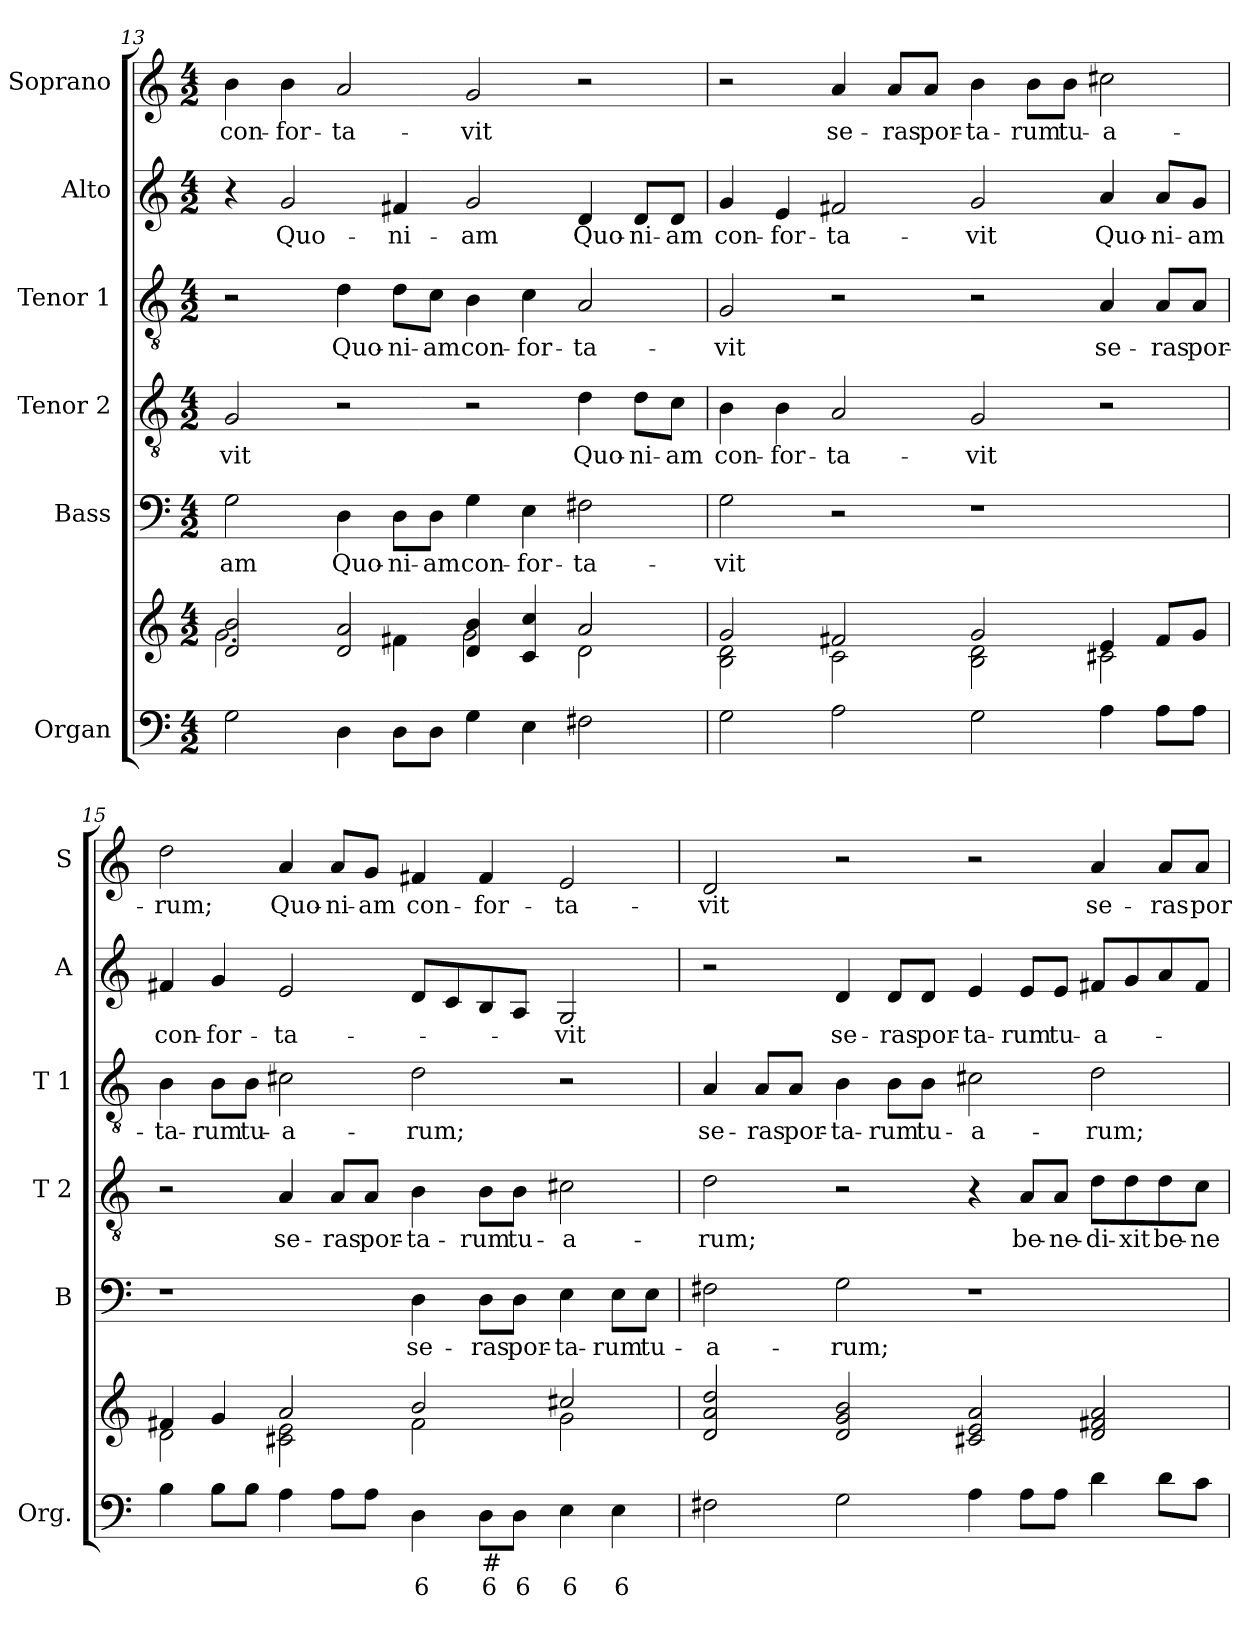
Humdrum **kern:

**kern	**text	**text	**kern	**kern	**text	**kern	**text	**kern	**text	**kern	**text	**kern	**text
*part6	*part6	*part6	*part6	*part5	*part5	*part4	*part4	*part3	*part3	*part2	*part2	*part1	*part1
*staff7	*staff7	*staff7	*staff6	*staff5	*staff5	*staff4	*staff4	*staff3	*staff3	*staff2	*staff2	*staff1	*staff1
*I"Organ	*	*	*	*I"Bass	*	*I"Tenor 2	*	*I"Tenor 1	*	*I"Alto	*	*I"Soprano	*
*I'Org.	*	*	*	*I'B	*	*I'T 2	*	*I'T 1	*	*I'A	*	*I'S	*
!!LO:PB:g=z
*clefF4	*	*	*clefG2	*clefF4	*	*clefGv2	*	*clefGv2	*	*clefG2	*	*clefG2	*
*k[]	*	*	*k[]	*k[]	*	*k[]	*	*k[]	*	*k[]	*	*k[]	*
*M4/2	*	*	*M4/2	*M4/2	*	*M4/2	*	*M4/2	*	*M4/2	*	*M4/2	*
=13	=13	=13	=13	=13	=13	=13	=13	=13	=13	=13	=13	=13	=13
*	*	*	*^	*	*	*	*	*	*	*	*	*	*
!	!	!	!	!	!	!LO:LY:b	!	!LO:LY:b	!	!	!	!	!	!LO:LY:b
2G\	.	.	2d!/ 2b!/	2.g!\	2G\	-am	2G/	-vit	2r	.	4r	.	4b\	con-
!	!	!	!	!	!	!	!	!	!	!	!	!LO:LY:b	!	!LO:LY:b
.	.	.	.	.	.	.	.	.	.	.	2g/	Quo-	4b\	-for-
!	!	!	!	!	!	!LO:LY:b	!	!	!	!LO:LY:b	!	!	!	!LO:LY:b
4D\	.	.	2d!/ 2a!/	.	4D\	Quo-	2r	.	4d\	Quo-	.	.	2a/	-ta-
!	!	!	!	!	!	!LO:LY:b	!	!	!	!LO:LY:b	!	!LO:LY:b	!	!
8D\L	.	.	.	4f#X!\	8D\L	-ni-	.	.	8d\L	-ni-	4f#X/	-ni-	.	.
!	!	!	!	!	!	!LO:LY:b	!	!	!	!LO:LY:b	!	!	!	!
8D\J	.	.	.	.	8D\J	-am	.	.	8c\J	-am	.	.	.	.
!	!	!	!	!	!	!LO:LY:b	!	!	!	!LO:LY:b	!	!LO:LY:b	!	!LO:LY:b
4G\	.	.	4d!/ 4b!/	2g!\	4G\	con-	2r	.	4B\	con-	2g/	-am	2g/	-vit
!	!	!	!	!	!	!LO:LY:b	!	!	!	!LO:LY:b	!	!	!	!
4E\	.	.	4c!/ 4cc!/	.	4E\	-for-	.	.	4c\	-for-	.	.	.	.
!	!	!	!	!	!	!LO:LY:b	!	!LO:LY:b	!	!LO:LY:b	!	!LO:LY:b	!	!
2F#X\	.	.	2a!/	2d!\	2F#X\	-ta-	4d\	Quo-	2A/	-ta-	4d/	Quo-	2r	.
!	!	!	!	!	!	!	!	!LO:LY:b	!	!	!	!LO:LY:b	!	!
.	.	.	.	.	.	.	8d\L	-ni-	.	.	8d/L	-ni-	.	.
!	!	!	!	!	!	!	!	!LO:LY:b	!	!	!	!LO:LY:b	!	!
.	.	.	.	.	.	.	8c\J	-am	.	.	8d/J	-am	.	.
=14	=14	=14	=14	=14	=14	=14	=14	=14	=14	=14	=14	=14	=14	=14
!	!	!	!	!	!	!LO:LY:b	!	!LO:LY:b	!	!LO:LY:b	!	!LO:LY:b	!	!
2G\	.	.	2g!/	2B!\ 2d!\	2G\	-vit	4B\	con-	2G/	-vit	4g/	con-	2r	.
!	!	!	!	!	!	!	!	!LO:LY:b	!	!	!	!LO:LY:b	!	!
.	.	.	.	.	.	.	4B\	-for-	.	.	4e/	-for-	.	.
!	!	!	!	!	!	!	!	!LO:LY:b	!	!	!	!LO:LY:b	!	!LO:LY:b
2A\	.	.	2f#X!/	2c!\	2r	.	2A/	-ta-	2r	.	2f#X/	-ta-	4a/	se-
!	!	!	!	!	!	!	!	!	!	!	!	!	!	!LO:LY:b
.	.	.	.	.	.	.	.	.	.	.	.	.	8a/L	-ras
!	!	!	!	!	!	!	!	!	!	!	!	!	!	!LO:LY:b
.	.	.	.	.	.	.	.	.	.	.	.	.	8a/J	por-
!	!	!	!	!	!	!	!	!LO:LY:b	!	!	!	!LO:LY:b	!	!LO:LY:b
2G\	.	.	2g!/	2B!\ 2d!\	1r	.	2G/	-vit	2r	.	2g/	-vit	4b\	-ta-
!	!	!	!	!	!	!	!	!	!	!	!	!	!	!LO:LY:b
.	.	.	.	.	.	.	.	.	.	.	.	.	8b\L	-rum
!	!	!	!	!	!	!	!	!	!	!	!	!	!	!LO:LY:b
.	.	.	.	.	.	.	.	.	.	.	.	.	8b\J	tu-
!	!	!	!	!	!	!	!	!	!	!LO:LY:b	!	!LO:LY:b	!	!LO:LY:b
4A\	.	.	4e!/	2c#X!\	.	.	2r	.	4A/	se-	4a/	Quo-	2cc#X\	-a-
!	!	!	!	!	!	!	!	!	!	!LO:LY:b	!	!LO:LY:b	!	!
8A\L	.	.	8f#!/L	.	.	.	.	.	8A/L	-ras	8a/L	-ni-	.	.
!	!	!	!	!	!	!	!	!	!	!LO:LY:b	!	!LO:LY:b	!	!
8A\J	.	.	8g!/J	.	.	.	.	.	8A/J	por-	8g/J	-am	.	.
!!LO:LB:g=z
=15	=15	=15	=15	=15	=15	=15	=15	=15	=15	=15	=15	=15	=15	=15
!	!	!	!	!	!	!	!	!	!	!LO:LY:b	!	!LO:LY:b	!	!LO:LY:b
4B!\	.	.	4f#X!/	2d!\	1r	.	2r	.	4B\	-ta-	4f#X/	con-	2dd\	-rum;
!	!	!	!	!	!	!	!	!	!	!LO:LY:b	!	!LO:LY:b	!	!
8B!\L	.	.	4g!/	.	.	.	.	.	8B\L	-rum	4g/	-for-	.	.
!	!	!	!	!	!	!	!	!	!	!LO:LY:b	!	!	!	!
8B!\J	.	.	.	.	.	.	.	.	8B\J	tu-	.	.	.	.
!	!	!	!	!	!	!	!	!LO:LY:b	!	!LO:LY:b	!	!LO:LY:b	!	!LO:LY:b
4A!\	.	.	2a!/	2c#X!\ 2e!\	.	.	4A/	se-	2c#X\	-a-	2e/	-ta-	4a/	Quo-
!	!	!	!	!	!	!	!	!LO:LY:b	!	!	!	!	!	!LO:LY:b
8A!\L	.	.	.	.	.	.	8A/L	-ras	.	.	.	.	8a/L	-ni-
!	!	!	!	!	!	!	!	!LO:LY:b	!	!	!	!	!	!LO:LY:b
8A!\J	.	.	.	.	.	.	8A/J	por-	.	.	.	.	8g/J	-am
!	!	!LO:LY:b	!	!	!	!LO:LY:b	!	!LO:LY:b	!	!LO:LY:b	!	!	!	!LO:LY:b
4D\	.	6	2b!/	2f#!\	4D\	se-	4B\	-ta-	2d\	-rum;	8d/L	.	4f#X/	con-
.	.	.	.	.	.	.	.	.	.	.	8c/	.	.	.
!	!LO:LY:b	!LO:LY:b	!	!	!	!LO:LY:b	!	!LO:LY:b	!	!	!	!	!	!LO:LY:b
8D\L	#	6	.	.	8D\L	-ras	8B\L	-rum	.	.	8B/	.	4f#/	-for-
!	!	!LO:LY:b	!	!	!	!LO:LY:b	!	!LO:LY:b	!	!	!	!	!	!
8D\J	.	6	.	.	8D\J	por-	8B\J	tu-	.	.	8A/J	.	.	.
!	!	!LO:LY:b	!	!	!	!LO:LY:b	!	!LO:LY:b	!	!	!	!LO:LY:b	!	!LO:LY:b
4E\	.	6	2cc#X!/	2g!\	4E\	-ta-	2c#X\	-a-	2r	.	2G/	-vit	2e/	-ta-
!	!	!LO:LY:b	!	!	!	!LO:LY:b	!	!	!	!	!	!	!	!
4E\	.	6	.	.	8E\L	-rum	.	.	.	.	.	.	.	.
!	!	!	!	!	!	!LO:LY:b	!	!	!	!	!	!	!	!
.	.	.	.	.	8E\J	tu-	.	.	.	.	.	.	.	.
*	*	*	*v	*v	*	*	*	*	*	*	*	*	*	*
=16	=16	=16	=16	=16	=16	=16	=16	=16	=16	=16	=16	=16	=16
!	!	!	!	!	!LO:LY:b	!	!LO:LY:b	!	!LO:LY:b	!	!	!	!LO:LY:b
2F#X\	.	.	2d!/ 2a!/ 2dd!/	2F#X\	-a-	2d\	-rum;	4A/	se-	2r	.	2d/	-vit
!	!	!	!	!	!	!	!	!	!LO:LY:b	!	!	!	!
.	.	.	.	.	.	.	.	8A/L	-ras	.	.	.	.
!	!	!	!	!	!	!	!	!	!LO:LY:b	!	!	!	!
.	.	.	.	.	.	.	.	8A/J	por-	.	.	.	.
!	!	!	!	!	!LO:LY:b	!	!	!	!LO:LY:b	!	!LO:LY:b	!	!
2G\	.	.	2d!/ 2g!/ 2b!/	2G\	-rum;	2r	.	4B\	-ta-	4d/	se-	2r	.
!	!	!	!	!	!	!	!	!	!LO:LY:b	!	!LO:LY:b	!	!
.	.	.	.	.	.	.	.	8B\L	-rum	8d/L	-ras	.	.
!	!	!	!	!	!	!	!	!	!LO:LY:b	!	!LO:LY:b	!	!
.	.	.	.	.	.	.	.	8B\J	tu-	8d/J	por-	.	.
!	!	!	!	!	!	!	!	!	!LO:LY:b	!	!LO:LY:b	!	!
4A\	.	.	2c#X!/ 2e!/ 2a!/	1r	.	4r	.	2c#X\	-a-	4e/	-ta-	2r	.
!	!	!	!	!	!	!	!LO:LY:b	!	!	!	!LO:LY:b	!	!
8A\L	.	.	.	.	.	8A/L	be-	.	.	8e/L	-rum	.	.
!	!	!	!	!	!	!	!LO:LY:b	!	!	!	!LO:LY:b	!	!
8A\J	.	.	.	.	.	8A/J	-ne-	.	.	8e/J	tu-	.	.
!	!	!	!	!	!	!	!LO:LY:b	!	!LO:LY:b	!	!LO:LY:b	!	!LO:LY:b
4d\	.	.	2d!/ 2f#X!/ 2a!/	.	.	8d\L	-di-	2d\	-rum;	8f#X/L	-a-	4a/	se-
!	!	!	!	!	!	!	!LO:LY:b	!	!	!	!	!	!
.	.	.	.	.	.	8d\	-xit	.	.	8g/	.	.	.
!	!	!	!	!	!	!	!LO:LY:b	!	!	!	!	!	!LO:LY:b
8d\L	.	.	.	.	.	8d\	be-	.	.	8a/	.	8a/L	-ras
!	!	!	!	!	!	!	!LO:LY:b	!	!	!	!	!	!LO:LY:b
8c\J	.	.	.	.	.	8c\J	-ne-	.	.	8f#/J	.	8a/J	por-
=	=	=	=	=	=	=	=	=	=	=	=	=	=
*-	*-	*-	*-	*-	*-	*-	*-	*-	*-	*-	*-	*-	*-
